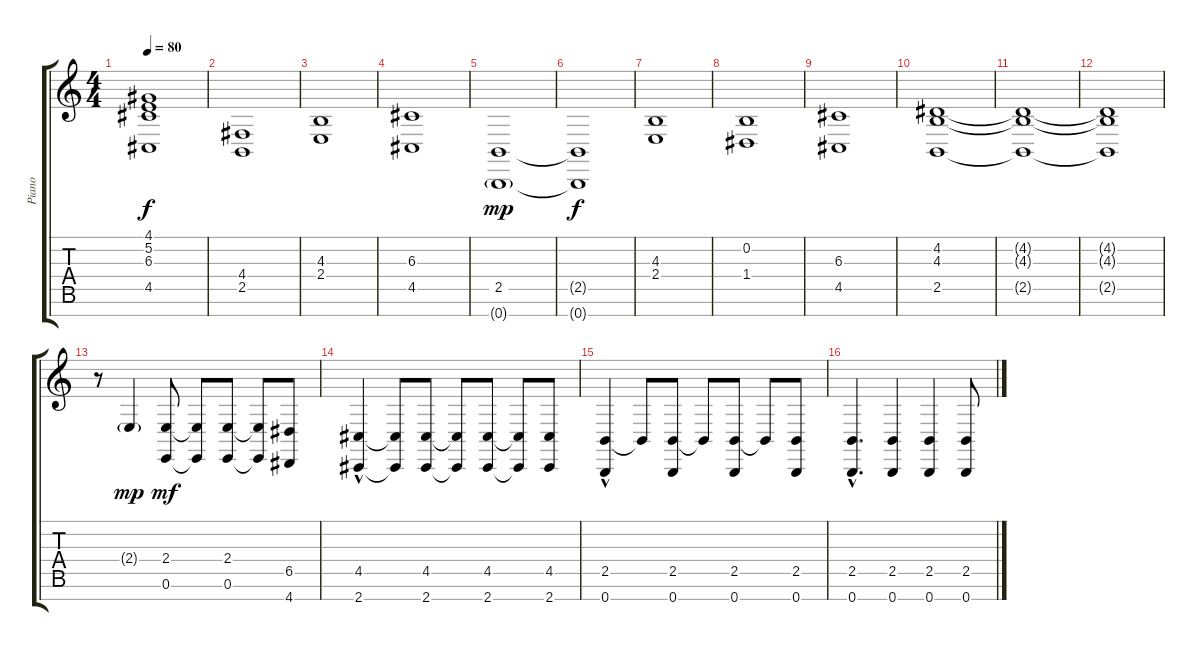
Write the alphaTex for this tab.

\track ("  Piano    (Mão Esquerda)" "  Piano   ") {instrument acousticgrandpiano}
\staff {score tabs}
\tuning (E4 B3 G3 D3 A2 E2 B1) {hide}
\ts (4 4)
\tempo 80
\clef g2
\ks c
(4.1 5.2 6.3 4.5).1{dy f} |
(4.4 2.5).1 |
(4.3 2.4).1 |
(6.3 4.5).1 |
(2.5 0.7{g}).1{dy mp} |
(2.5{t} 0.7{t}).1{dy f} |
(4.3 2.4).1 |
(0.2 1.4).1 |
(6.3 4.5).1 |
(4.2 4.3 2.5).1 |
(4.2{t} 4.3{t} 2.5{t}).1 |
(4.2{t} 4.3{t} 2.5{t}).1 |
r.8 2.4{g}.4{dy mp} (2.4 0.6).8{dy mf} (2.4{t} 0.6{t}).8 (2.4 0.6).8 (2.4{t} 0.6{t}).8 (6.5 4.7).8 |
(4.5{hac} 2.7).4 (4.5{t} 2.7{t}).8 (4.5 2.7).8 (4.5{t} 2.7{t}).8 (4.5 2.7).8 (4.5{t} 2.7{t}).8 (4.5 2.7).8 |
(2.5{hac} 0.7).4 2.5{t}.8 (2.5 0.7).8 2.5{t}.8 (2.5 0.7).8 2.5{t}.8 (2.5 0.7).8 |
(2.5{hac} 0.7{hac}).4{d} (2.5 0.7).4 (2.5 0.7).4 (2.5 0.7).8
